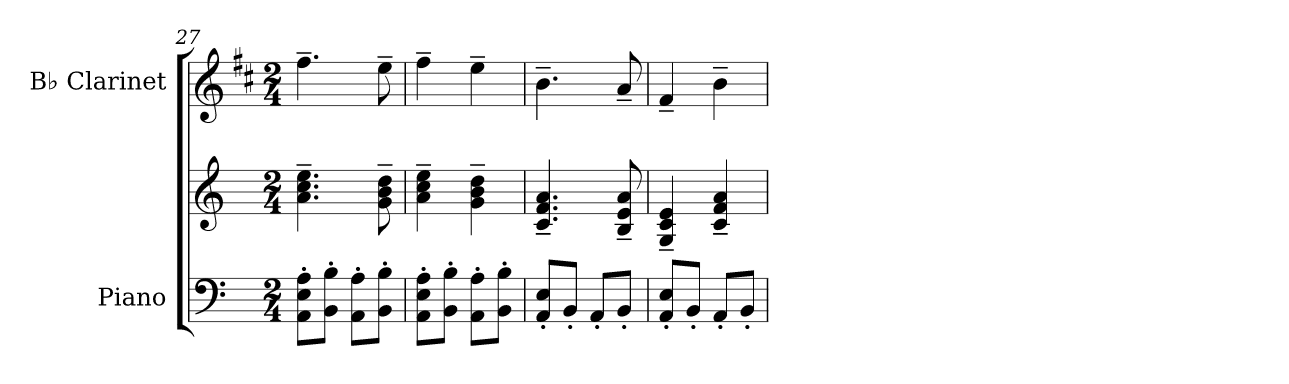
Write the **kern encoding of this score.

**kern	**kern	**kern
*part2	*part2	*part1
*staff3	*staff2	*staff1
*I"Piano	*	*I"B♭ Clarinet
*I'Pno.	*	*I'B♭ Cl.
*clefF4	*clefG2	*clefG2
*	*	*ITrd1c2
*k[]	*k[]	*k[]
*M2/4	*M2/4	*M2/4
=27	=27	=27
8AA\' 8E\' 8A\'L	4.a\~ 4.cc\~ 4.ee\~	4.ee~\
8BB\' 8B\'J	.	.
8AA\' 8A\'L	.	.
8BB\' 8B\'J	8g\~ 8b\~ 8dd\~	8dd~\
!!LO:LB:g=z
=28	=28	=28
8AA\' 8E\' 8A\'L	4a\~ 4cc\~ 4ee\~	4ee~\
8BB\' 8B\'J	.	.
8AA\' 8A\'L	4g\~ 4b\~ 4dd\~	4dd~\
8BB\' 8B\'J	.	.
=29	=29	=29
8AA/' 8E/'L	4.c/~ 4.f/~ 4.a/~	4.a~\
8BB'/J	.	.
8AA'/L	.	.
8BB'/J	8B/~ 8e/~ 8a/~	8g~/
=30	=30	=30
8AA/' 8E/'L	4G/~ 4c/~ 4e/~	4e~/
8BB'/J	.	.
8AA'/L	4c/~ 4f/~ 4a/~	4a~\
8BB'/J	.	.
=	=	=
*-	*-	*-
